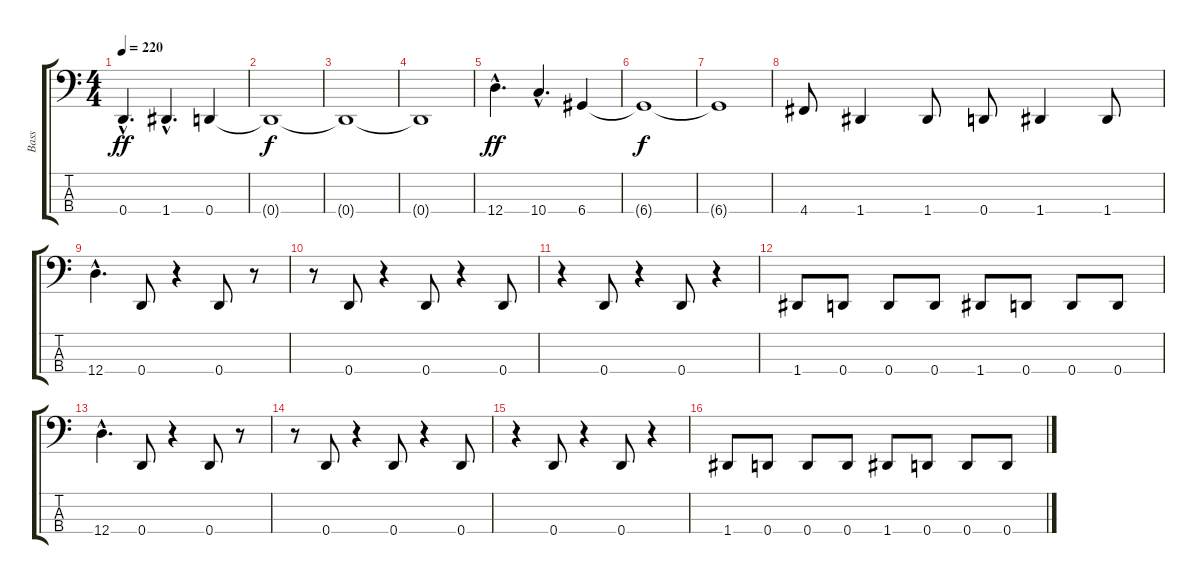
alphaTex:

\track ("Bass" "Bass") {instrument electricbassfinger}
\staff {score tabs}
\tuning (G2 D2 A1 D1) {hide}
\ts (4 4)
\tempo 220
\clef f4
\ks c
0.4{hac}.4{d dy ff instrument overdrivenguitar} 1.4{hac}.4{d} 0.4.4 |
0.4{t}.1{dy f} |
0.4{t}.1 |
0.4{t}.1 |
12.4{hac}.4{d dy ff instrument overdrivenguitar} 10.4{hac}.4{d} 6.4.4 |
6.4{t}.1{dy f} |
6.4{t}.1 |
4.4.8{volume 16 instrument electricbassfinger} 1.4.4 1.4.8 0.4.8 1.4.4 1.4.8 |
12.4{hac}.4{d} 0.4.8 r.4 0.4.8 r.8 |
r.8 0.4.8 r.4 0.4.8 r.4 0.4.8 |
r.4 0.4.8 r.4 0.4.8 r.4 |
1.4.8 0.4.8 0.4.8 0.4.8 1.4.8 0.4.8 0.4.8 0.4.8 |
12.4{hac}.4{d} 0.4.8 r.4 0.4.8 r.8 |
r.8 0.4.8 r.4 0.4.8 r.4 0.4.8 |
r.4 0.4.8 r.4 0.4.8 r.4 |
1.4.8 0.4.8 0.4.8 0.4.8 1.4.8 0.4.8 0.4.8 0.4.8
